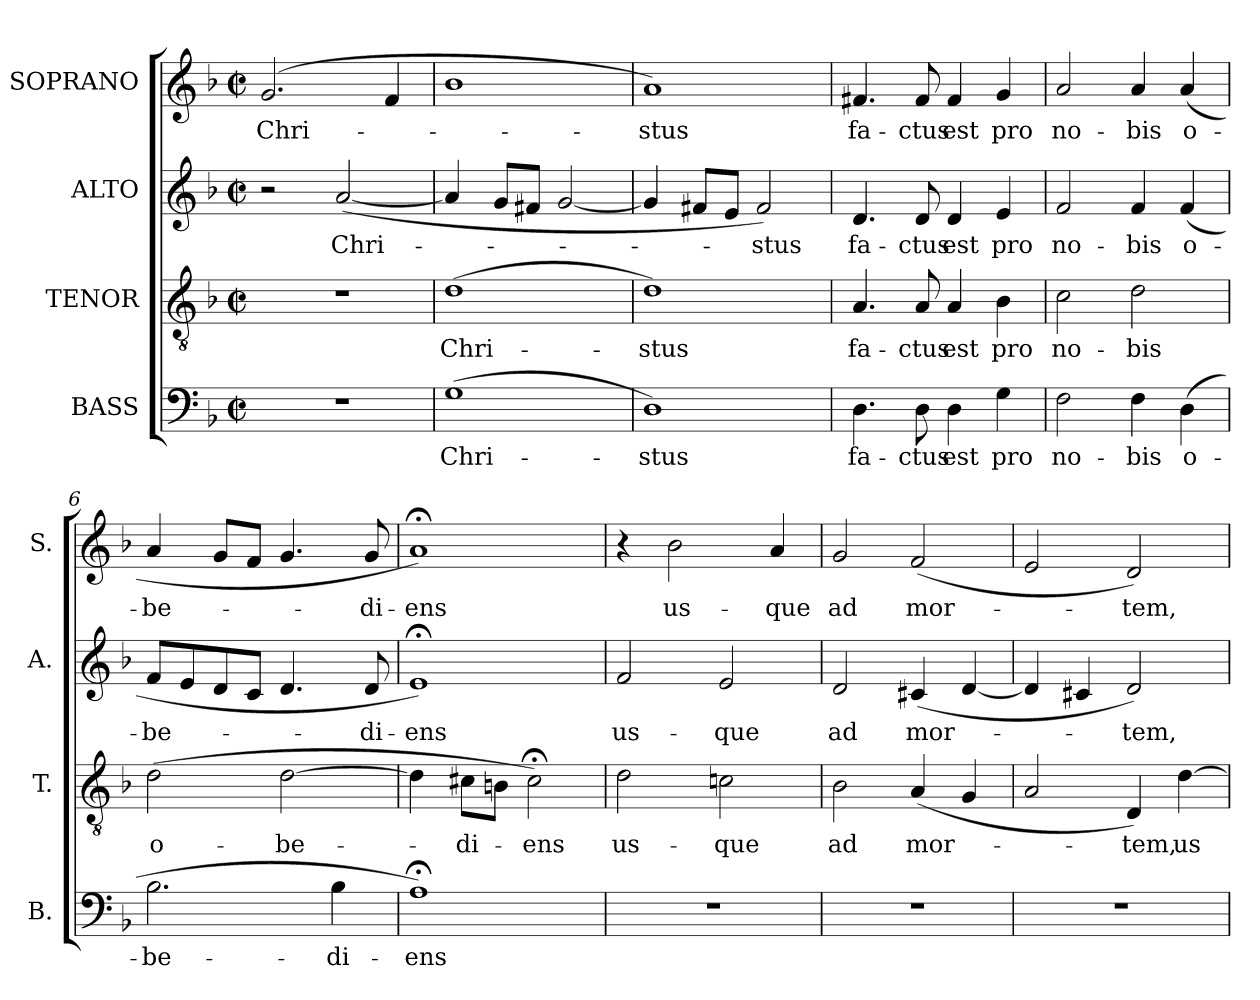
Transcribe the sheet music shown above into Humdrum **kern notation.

**kern	**text	**kern	**text	**kern	**text	**kern	**text
*part4	*part4	*part3	*part3	*part2	*part2	*part1	*part1
*staff4	*staff4	*staff3	*staff3	*staff2	*staff2	*staff1	*staff1
*I"BASS	*	*I"TENOR	*	*I"ALTO	*	*I"SOPRANO	*
*I'B.	*	*I'T.	*	*I'A.	*	*I'S.	*
!!LO:PB:g=z
*clefF4	*	*clefGv2	*	*clefG2	*	*clefG2	*
*	*	*ITrd7c12	*	*	*	*	*
*k[b-]	*	*k[b-]	*	*k[b-]	*	*k[b-]	*
*F:	*	*F:	*	*F:	*	*F:	*
*M2/2	*	*M2/2	*	*M2/2	*	*M2/2	*
*met(c|)	*	*met(c|)	*	*met(c|)	*	*met(c|)	*
=1	=1	=1	=1	=1	=1	=1	=1
!	!	!	!	!	!	!	!LO:LY:b:color=#000000
1r	.	1r	.	2r	.	(2.gi/	Chri-
!	!	!	!	!	!LO:LY:b:color=#000000	!	!
.	.	.	.	([2ai/	Chri-	.	.
.	.	.	.	.	.	4fi/	.
=2	=2	=2	=2	=2	=2	=2	=2
!	!LO:LY:b:color=#000000	!	!	!	!	!	!
!	!	!	!LO:LY:b:color=#000000	!	!	!	!
(1Gi	Chri-	(1Di	Chri-	4ai/]	.	1b-i	.
.	.	.	.	8gi/L	.	.	.
.	.	.	.	8f#Xi/J	.	.	.
.	.	.	.	[2gi/	.	.	.
=3	=3	=3	=3	=3	=3	=3	=3
!	!LO:LY:b:color=#000000	!	!	!	!	!	!
!	!	!	!LO:LY:b:color=#000000	!	!	!	!
!	!	!	!	!	!	!	!LO:LY:b:color=#000000
1Di)	-stus	1Di)	-stus	4gi/]	.	1ai)	-stus
.	.	.	.	8f#Xi/L	.	.	.
.	.	.	.	8ei/J	.	.	.
!	!	!	!	!	!LO:LY:b:color=#000000	!	!
.	.	.	.	2f#i/)	-stus	.	.
=4	=4	=4	=4	=4	=4	=4	=4
!	!LO:LY:b:color=#000000	!	!	!	!	!	!
!	!	!	!LO:LY:b:color=#000000	!	!	!	!
!	!	!	!	!	!LO:LY:b:color=#000000	!	!
!	!	!	!	!	!	!	!LO:LY:b:color=#000000
4.Di\	fa-	4.AAi/	fa-	4.di/	fa-	4.f#Xi/	fa-
!	!LO:LY:b:color=#000000	!	!	!	!	!	!
!	!	!	!LO:LY:b:color=#000000	!	!	!	!
!	!	!	!	!	!LO:LY:b:color=#000000	!	!
!	!	!	!	!	!	!	!LO:LY:b:color=#000000
8Di\	-ctus	8AAi/	-ctus	8di/	-ctus	8f#i/	-ctus
!	!LO:LY:b:color=#000000	!	!	!	!	!	!
!	!	!	!LO:LY:b:color=#000000	!	!	!	!
!	!	!	!	!	!LO:LY:b:color=#000000	!	!
!	!	!	!	!	!	!	!LO:LY:b:color=#000000
4Di\	est	4AAi/	est	4di/	est	4f#i/	est
!	!LO:LY:b:color=#000000	!	!	!	!	!	!
!	!	!	!LO:LY:b:color=#000000	!	!	!	!
!	!	!	!	!	!LO:LY:b:color=#000000	!	!
!	!	!	!	!	!	!	!LO:LY:b:color=#000000
4Gi\	pro	4BB-i\	pro	4ei/	pro	4gi/	pro
=5	=5	=5	=5	=5	=5	=5	=5
!	!LO:LY:b:color=#000000	!	!	!	!	!	!
!	!	!	!LO:LY:b:color=#000000	!	!	!	!
!	!	!	!	!	!LO:LY:b:color=#000000	!	!
!	!	!	!	!	!	!	!LO:LY:b:color=#000000
2Fi\	no-	2Ci\	no-	2fi/	no-	2ai/	no-
!	!LO:LY:b:color=#000000	!	!	!	!	!	!
!	!	!	!LO:LY:b:color=#000000	!	!	!	!
!	!	!	!	!	!LO:LY:b:color=#000000	!	!
!	!	!	!	!	!	!	!LO:LY:b:color=#000000
4Fi\	-bis	2Di\	-bis	4fi/	-bis	4ai/	-bis
!	!LO:LY:b:color=#000000	!	!	!	!	!	!
!	!	!	!	!	!LO:LY:b:color=#000000	!	!
!	!	!	!	!	!	!	!LO:LY:b:color=#000000
(4Di\	o-	.	.	(4fi/	o-	(4ai/	o-
!!LO:LB:g=z
=6	=6	=6	=6	=6	=6	=6	=6
!	!LO:LY:b:color=#000000	!	!	!	!	!	!
!	!	!	!LO:LY:b:color=#000000	!	!	!	!
!	!	!	!	!	!LO:LY:b:color=#000000	!	!
!	!	!	!	!	!	!	!LO:LY:b:color=#000000
2.B-i\	-be-	(2Di\	o-	8fi/L	-be-	4ai/	-be-
.	.	.	.	8ei/	.	.	.
.	.	.	.	8di/	.	8gi/L	.
.	.	.	.	8ci/J	.	8fi/J	.
!	!	!	!LO:LY:b:color=#000000	!	!	!	!
.	.	[2Di\	-be-	4.di/	.	4.gi/	.
!	!LO:LY:b:color=#000000	!	!	!	!	!	!
4B-i\	-di-	.	.	.	.	.	.
!	!	!	!	!	!LO:LY:b:color=#000000	!	!
!	!	!	!	!	!	!	!LO:LY:b:color=#000000
.	.	.	.	8di/	-di-	8gi/	-di-
=7	=7	=7	=7	=7	=7	=7	=7
!	!LO:LY:b:color=#000000	!	!	!	!	!	!
!	!	!	!	!	!LO:LY:b:color=#000000	!	!
!	!	!	!	!	!	!	!LO:LY:b:color=#000000
1A;i)	-ens	4Di\]	.	1e;i)	-ens	1a;i)	-ens
!	!	!	!LO:LY:b:color=#000000	!	!	!	!
.	.	8C#Xi\L	-di-	.	.	.	.
.	.	8BBni\J	.	.	.	.	.
!	!	!	!LO:LY:b:color=#000000	!	!	!	!
.	.	2C#;i\)	-ens	.	.	.	.
=8	=8	=8	=8	=8	=8	=8	=8
!	!	!	!LO:LY:b:color=#000000	!	!	!	!
!	!	!	!	!	!LO:LY:b:color=#000000	!	!
1r	.	2Di\	us-	2fi/	us-	4r	.
!	!	!	!	!	!	!	!LO:LY:b:color=#000000
.	.	.	.	.	.	2b-i\	us-
!	!	!	!LO:LY:b:color=#000000	!	!	!	!
!	!	!	!	!	!LO:LY:b:color=#000000	!	!
.	.	2Cni\	-que	2ei/	-que	.	.
!	!	!	!	!	!	!	!LO:LY:b:color=#000000
.	.	.	.	.	.	4ai/	-que
=9	=9	=9	=9	=9	=9	=9	=9
!	!	!	!LO:LY:b:color=#000000	!	!	!	!
!	!	!	!	!	!LO:LY:b:color=#000000	!	!
!	!	!	!	!	!	!	!LO:LY:b:color=#000000
1r	.	2BB-i\	ad	2di/	ad	2gi/	ad
!	!	!	!LO:LY:b:color=#000000	!	!	!	!
!	!	!	!	!	!LO:LY:b:color=#000000	!	!
!	!	!	!	!	!	!	!LO:LY:b:color=#000000
.	.	(4AAi/	mor-	(4c#Xi/	mor-	(2fi/	mor-
.	.	4GGi/	.	[4di/	.	.	.
=10	=10	=10	=10	=10	=10	=10	=10
1r	.	2AAi/	.	4di/]	.	2ei/	.
.	.	.	.	4c#Xi/	.	.	.
!	!	!	!LO:LY:b:color=#000000	!	!	!	!
!	!	!	!	!	!LO:LY:b:color=#000000	!	!
!	!	!	!	!	!	!	!LO:LY:b:color=#000000
.	.	4DDi/)	-tem,	2di/)	-tem,	2di/)	-tem,
!	!	!	!LO:LY:b:color=#000000	!	!	!	!
.	.	[4Di\	us-	.	.	.	.
=	=	=	=	=	=	=	=
*-	*-	*-	*-	*-	*-	*-	*-
